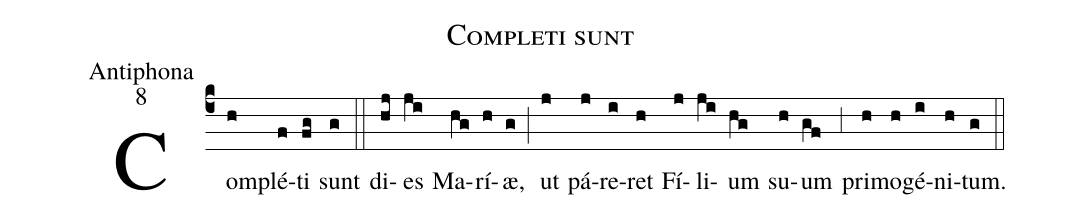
name:Completi sunt;
office-part:Antiphona;
mode:8;
%%
(c4) Com(h)plé(f)ti(fg) sunt(g) (::)
di(hj)es(ji) Ma(hg)rí(h)æ,(g) (;) ut(j) pá(j)re(i)ret(h) Fí(j)li(ji)um(hg) su(h)um(gf) (,3) pri(h)mo(h)gé(i)ni(h)tum.(g) (::)
